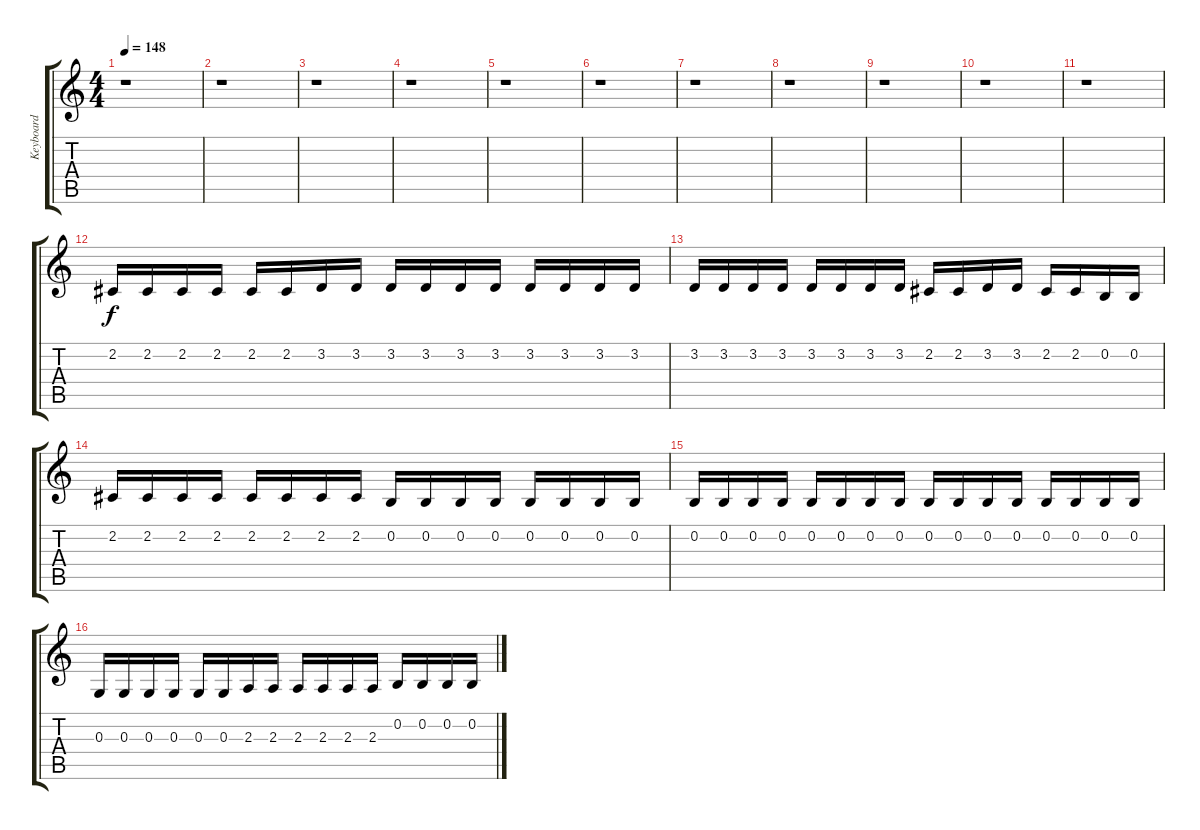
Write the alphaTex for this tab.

\track ("Keyboard" "Keyboard") {instrument lead2sawtooth}
\staff {score tabs}
\tuning (E4 B3 G3 D3 A2 E2) {hide}
\ts (4 4)
\tempo 148
\clef g2
\ks c
r.1{dy f} |
r.1 |
r.1 |
r.1 |
r.1 |
r.1 |
r.1 |
r.1 |
r.1 |
r.1 |
r.1 |
2.2.16 2.2.16 2.2.16 2.2.16 2.2.16 2.2.16 3.2.16 3.2.16 3.2.16 3.2.16 3.2.16 3.2.16 3.2.16 3.2.16 3.2.16 3.2.16 |
3.2.16 3.2.16 3.2.16 3.2.16 3.2.16 3.2.16 3.2.16 3.2.16 2.2.16 2.2.16 3.2.16 3.2.16 2.2.16 2.2.16 0.2.16 0.2.16 |
2.2.16 2.2.16 2.2.16 2.2.16 2.2.16 2.2.16 2.2.16 2.2.16 0.2.16 0.2.16 0.2.16 0.2.16 0.2.16 0.2.16 0.2.16 0.2.16 |
0.2.16 0.2.16 0.2.16 0.2.16 0.2.16 0.2.16 0.2.16 0.2.16 0.2.16 0.2.16 0.2.16 0.2.16 0.2.16 0.2.16 0.2.16 0.2.16 |
0.3.16 0.3.16 0.3.16 0.3.16 0.3.16 0.3.16 2.3.16 2.3.16 2.3.16 2.3.16 2.3.16 2.3.16 0.2.16 0.2.16 0.2.16 0.2.16
